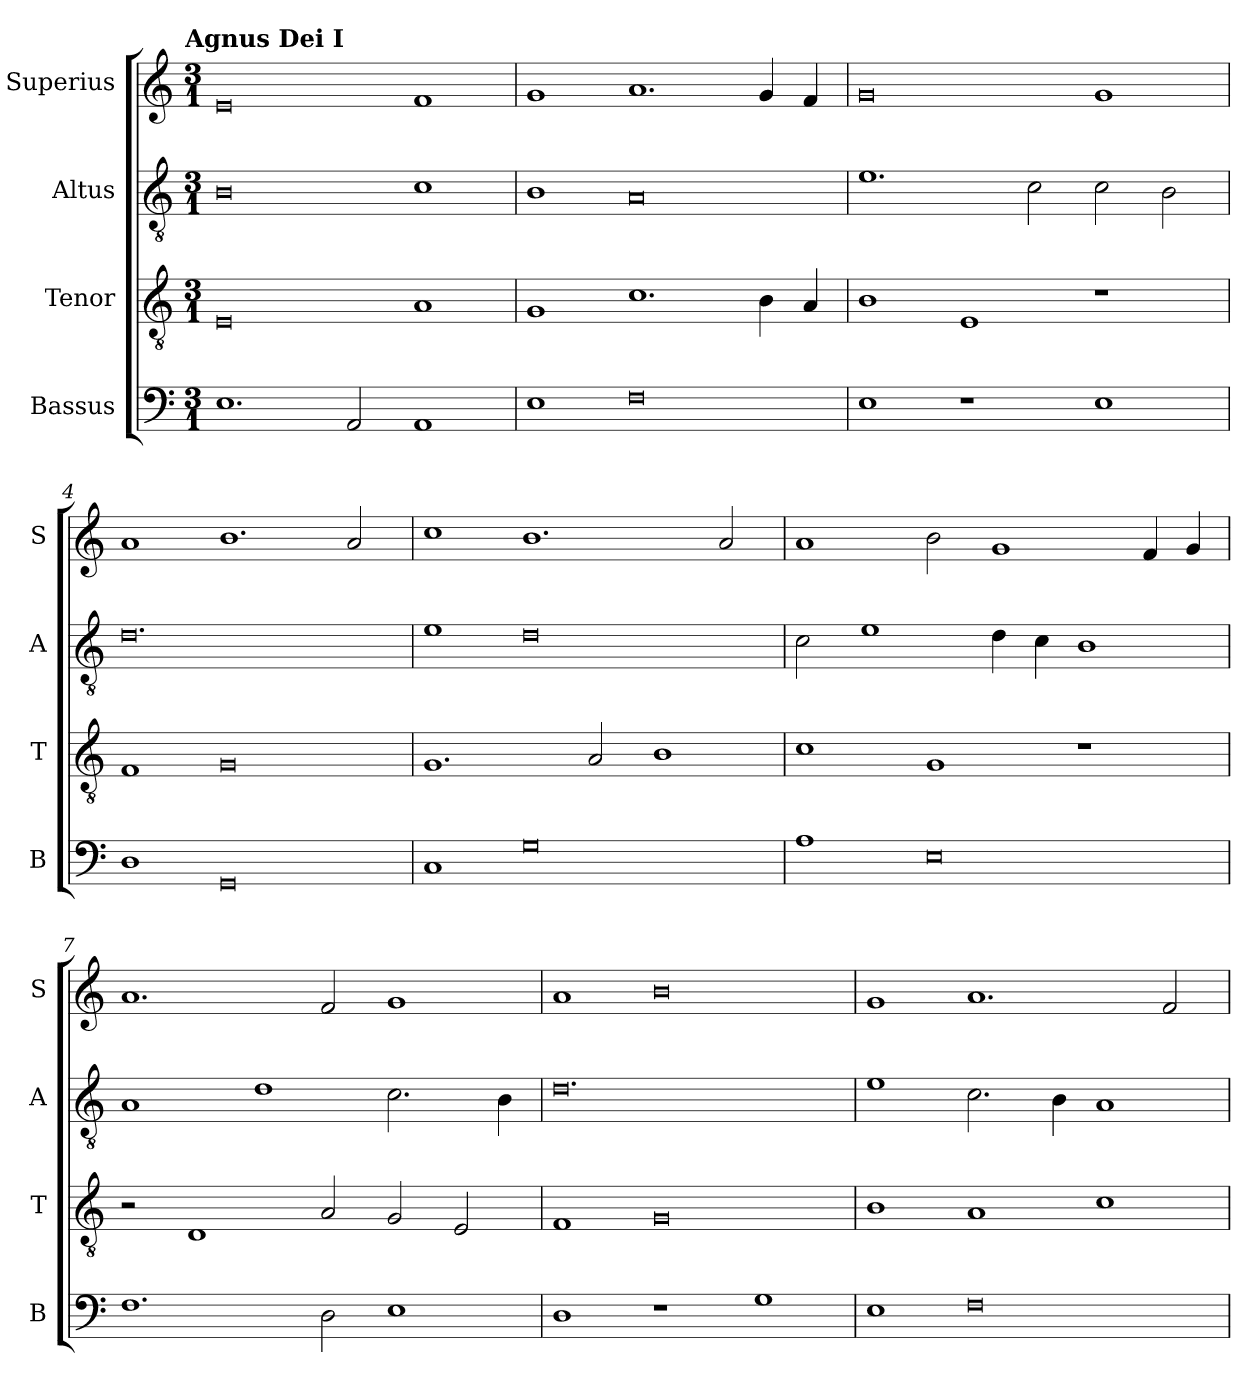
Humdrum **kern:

**kern	**kern	**kern	**kern
*part4	*part3	*part2	*part1
*staff4	*staff3	*staff2	*staff1
*I"Bassus	*I"Tenor	*I"Altus	*I"Superius
*I'B	*I'T	*I'A	*I'S
*clefF4	*clefGv2	*clefGv2	*clefG2
*k[]	*k[]	*k[]	*k[]
!!LO:TX:omd:t=Agnus Dei I
*M3/1	*M3/1	*M3/1	*M3/1
=1	=1	=1	=1
1.E	0E	0B	0e
2AA/	.	.	.
1AA	1A	1c	1f
=2	=2	=2	=2
1E	1G	1B	1g
0F	1.c	0A	1.a
.	4B\	.	4g/
.	4A/	.	4f/
=3	=3	=3	=3
1E	1B	1.e	0g
1r	1E	.	.
.	.	2c\	.
1E	1r	2c\	1g
.	.	2B\	.
=4	=4	=4	=4
1D	1F	0.d	1a
0GG	0G	.	1.b
.	.	.	2a/
=5	=5	=5	=5
1C	1.G	1e	1cc
0G	.	0d	1.b
.	2A/	.	.
.	1B	.	.
.	.	.	2a/
=6	=6	=6	=6
1A	1c	2c\	1a
.	.	1e	.
0E	1G	.	2b\
.	.	4d\	1g
.	.	4c\	.
.	1r	1B	.
.	.	.	4f/
.	.	.	4g/
=7	=7	=7	=7
1.F	2r	1A	1.a
.	1D	.	.
.	.	1d	.
2D\	2A/	.	2f/
1E	2G/	2.c\	1g
.	2E/	.	.
.	.	4B\	.
=8	=8	=8	=8
1D	1F	0.d	1a
1r	0G	.	0b
1G	.	.	.
=9	=9	=9	=9
1E	1B	1e	1g
0F	1A	2.c\	1.a
.	.	4B\	.
.	1c	1A	.
.	.	.	2f/
=	=	=	=
*-	*-	*-	*-
